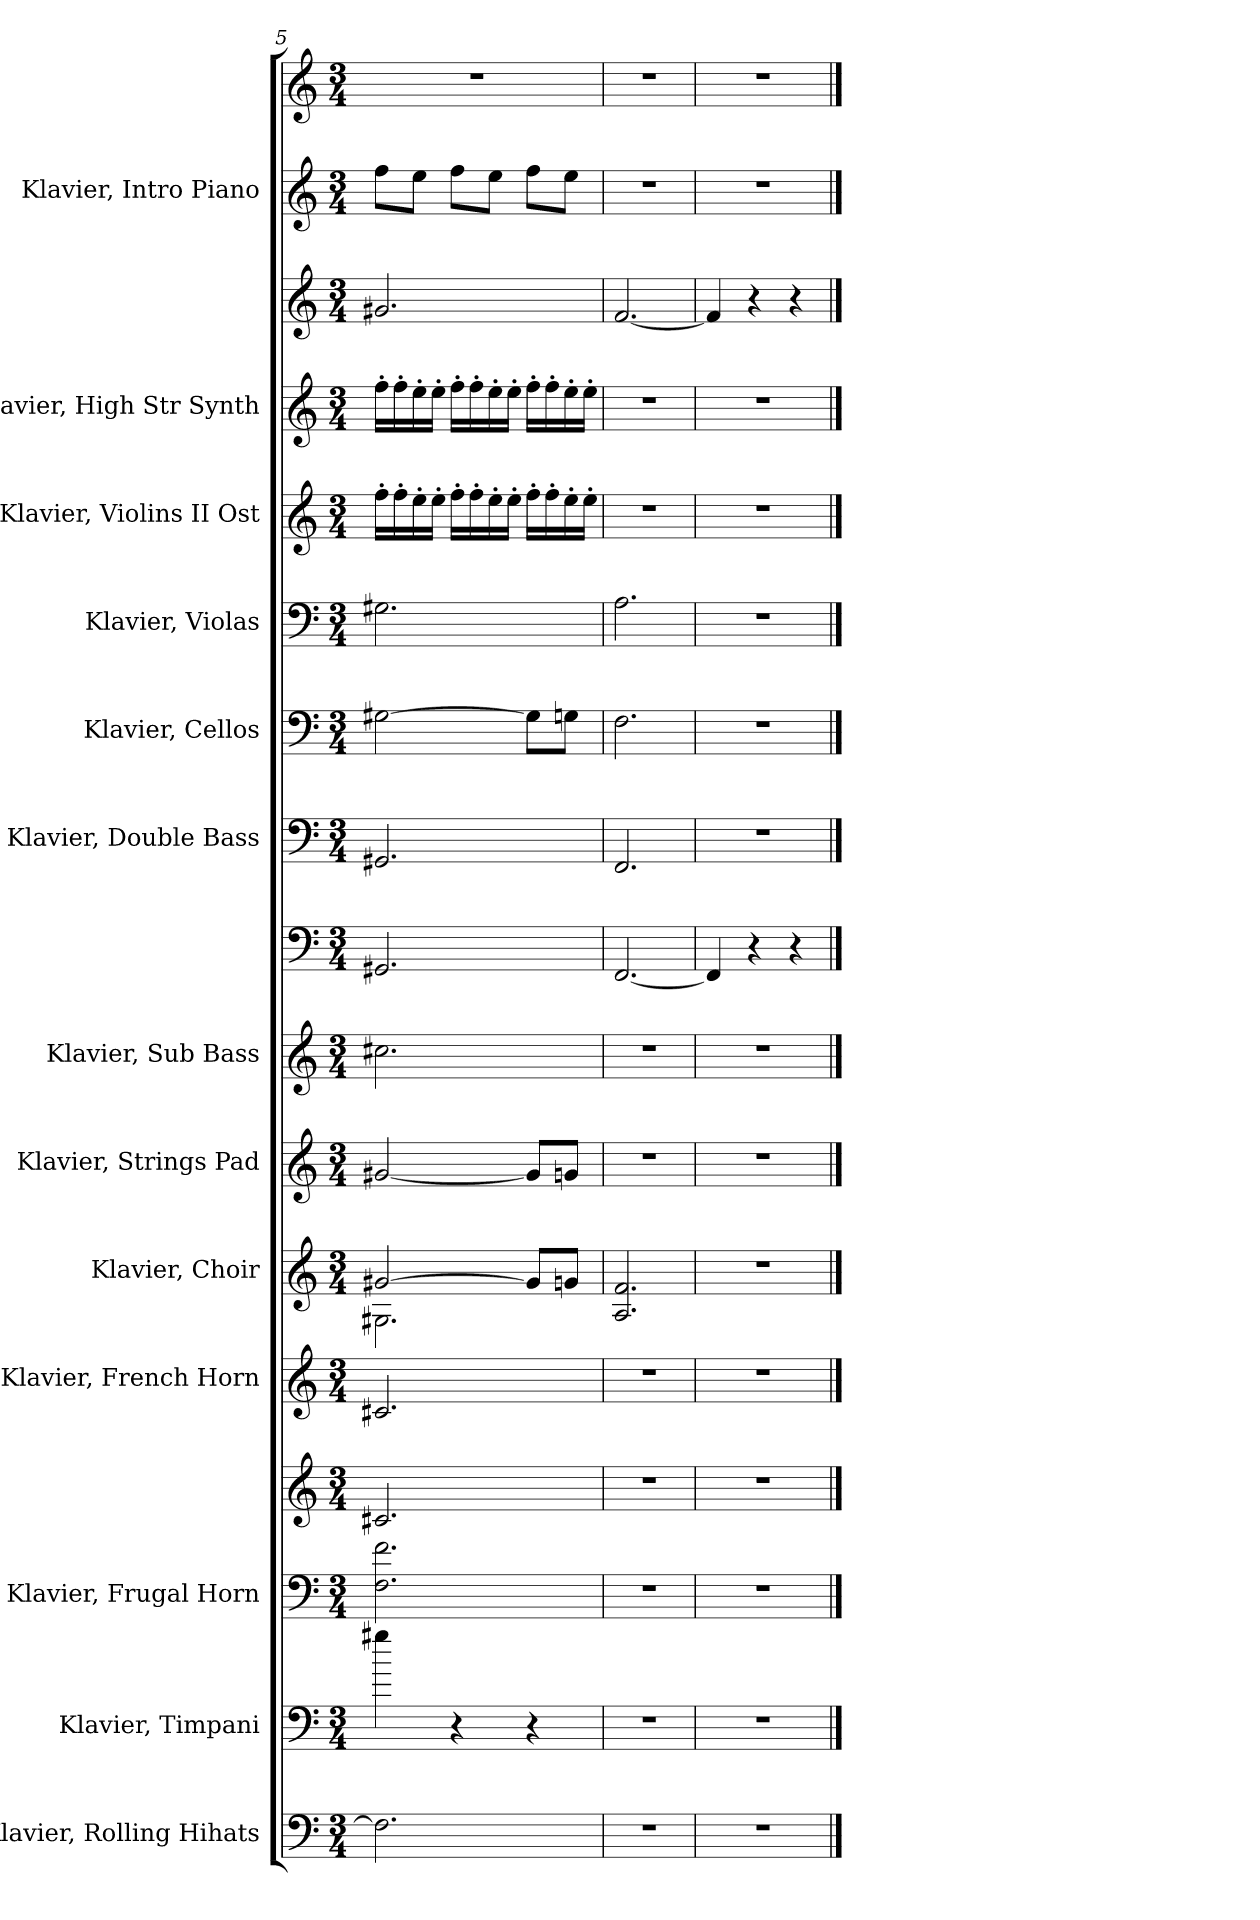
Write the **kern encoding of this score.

**kern	**kern	**kern	**kern	**kern	**kern	**kern	**kern	**kern	**kern	**kern	**kern	**kern	**kern	**kern	**kern	**kern
*part13	*part12	*part11	*part11	*part10	*part9	*part8	*part7	*part7	*part6	*part5	*part4	*part3	*part2	*part2	*part1	*part1
*staff17	*staff16	*staff15	*staff14	*staff13	*staff12	*staff11	*staff10	*staff9	*staff8	*staff7	*staff6	*staff5	*staff4	*staff3	*staff2	*staff1
*I"Klavier, Rolling Hihats	*I"Klavier, Timpani	*I"Klavier, Frugal Horn	*	*I"Klavier, French Horn	*I"Klavier, Choir	*I"Klavier, Strings Pad	*I"Klavier, Sub Bass	*	*I"Klavier, Double Bass	*I"Klavier, Cellos	*I"Klavier, Violas	*I"Klavier, Violins II Ost	*I"Klavier, High Str Synth	*	*I"Klavier, Intro Piano	*
*clefF4	*clefF4	*clefF4	*clefG2	*clefG2	*clefG2	*clefG2	*clefG2	*clefF4	*clefF4	*clefF4	*clefF4	*clefG2	*clefG2	*clefG2	*clefG2	*clefG2
*k[]	*k[]	*k[]	*k[]	*k[]	*k[]	*k[]	*k[]	*k[]	*k[]	*k[]	*k[]	*k[]	*k[]	*k[]	*k[]	*k[]
*M3/4	*M3/4	*M3/4	*M3/4	*M3/4	*M3/4	*M3/4	*M3/4	*M3/4	*M3/4	*M3/4	*M3/4	*M3/4	*M3/4	*M3/4	*M3/4	*M3/4
=5	=5	=5	=5	=5	=5	=5	=5	=5	=5	=5	=5	=5	=5	=5	=5	=5
*	*	*	*	*	*^	*	*	*	*	*	*	*	*	*	*	*
2.F\]	4gg#X\	2.F\ 2.f\	2.c#X/	2.c#X/	[2g#X/	2.G#X\	[2g#X/	2.cc#X\	2.GG#X/	2.GG#X/	[2G#X\	2.G#X\	16ff'\LL	16ff'\LL	2.g#X/	8ff\L	2.r
.	.	.	.	.	.	.	.	.	.	.	.	.	16ff'\	16ff'\	.	.	.
.	.	.	.	.	.	.	.	.	.	.	.	.	16ee'\	16ee'\	.	8ee\J	.
.	.	.	.	.	.	.	.	.	.	.	.	.	16ee'\JJ	16ee'\JJ	.	.	.
.	4r	.	.	.	.	.	.	.	.	.	.	.	16ff'\LL	16ff'\LL	.	8ff\L	.
.	.	.	.	.	.	.	.	.	.	.	.	.	16ff'\	16ff'\	.	.	.
.	.	.	.	.	.	.	.	.	.	.	.	.	16ee'\	16ee'\	.	8ee\J	.
.	.	.	.	.	.	.	.	.	.	.	.	.	16ee'\JJ	16ee'\JJ	.	.	.
.	4r	.	.	.	8g#/L]	.	8g#/L]	.	.	.	8G#\L]	.	16ff'\LL	16ff'\LL	.	8ff\L	.
.	.	.	.	.	.	.	.	.	.	.	.	.	16ff'\	16ff'\	.	.	.
.	.	.	.	.	8gn/J	.	8gn/J	.	.	.	8Gn\J	.	16ee'\	16ee'\	.	8ee\J	.
.	.	.	.	.	.	.	.	.	.	.	.	.	16ee'\JJ	16ee'\JJ	.	.	.
*	*	*	*	*	*v	*v	*	*	*	*	*	*	*	*	*	*	*
=6	=6	=6	=6	=6	=6	=6	=6	=6	=6	=6	=6	=6	=6	=6	=6	=6
2.r	2.r	2.r	2.r	2.r	2.A/ 2.f/	2.r	2.r	[2.FF/	2.FF/	2.F\	2.A\	2.r	2.r	[2.f/	2.r	2.r
=7	=7	=7	=7	=7	=7	=7	=7	=7	=7	=7	=7	=7	=7	=7	=7	=7
2.r	2.r	2.r	2.r	2.r	2.r	2.r	2.r	4FF/]	2.r	2.r	2.r	2.r	2.r	4f/]	2.r	2.r
.	.	.	.	.	.	.	.	4r	.	.	.	.	.	4r	.	.
.	.	.	.	.	.	.	.	4r	.	.	.	.	.	4r	.	.
==	==	==	==	==	==	==	==	==	==	==	==	==	==	==	==	==
*-	*-	*-	*-	*-	*-	*-	*-	*-	*-	*-	*-	*-	*-	*-	*-	*-
